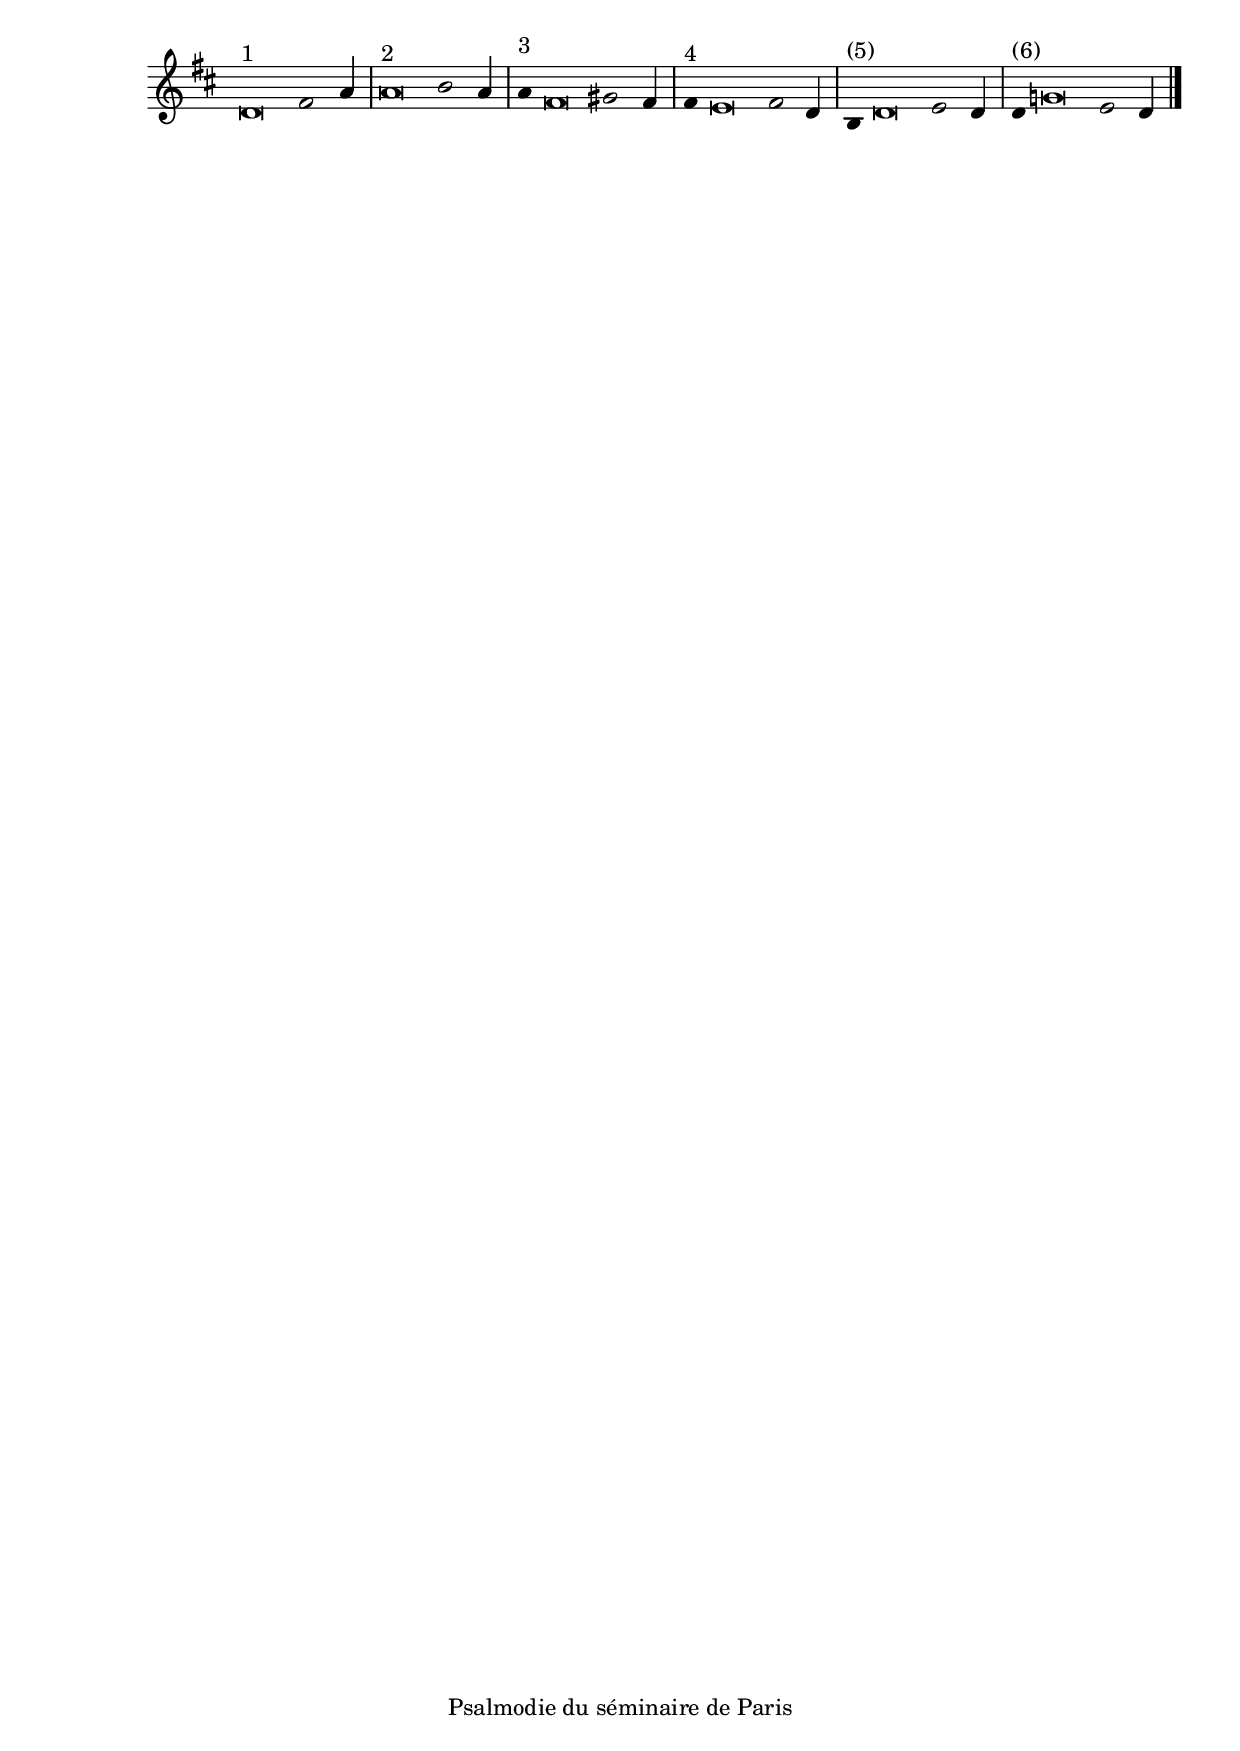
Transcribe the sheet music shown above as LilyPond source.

\version "2.20.0"
\language "italiano"

stemOff = \hide Staff.Stem
stemOn  = \undo \stemOff

\header {
  %title = "Psaume 94"
  %tagline = ##f
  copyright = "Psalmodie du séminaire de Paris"
}

\score {
  \new Staff \with { \remove "Time_signature_engraver" }
  \relative
  {
    \key re \major
    \cadenzaOn
    \stemOff re'\breve^\markup { 1 } fad2 \stemOn la4
    \bar "|"
    \stemOff la\breve^\markup { 2 } si2 \stemOn la4
    \bar "|"
    \stemOff la4^\markup { 3 } fad\breve sold2 \stemOn fad4
    \bar "|"
    \stemOff fad^\markup { 4 } mi\breve fad2 \stemOn re4
    \bar "|"
    \stemOff si^\markup { (5) } re\breve mi2 \stemOn re4
    \bar "|"
    \stemOff re^\markup { (6) } sol\breve mi2 \stemOn re4
    \bar "|."
  }
}